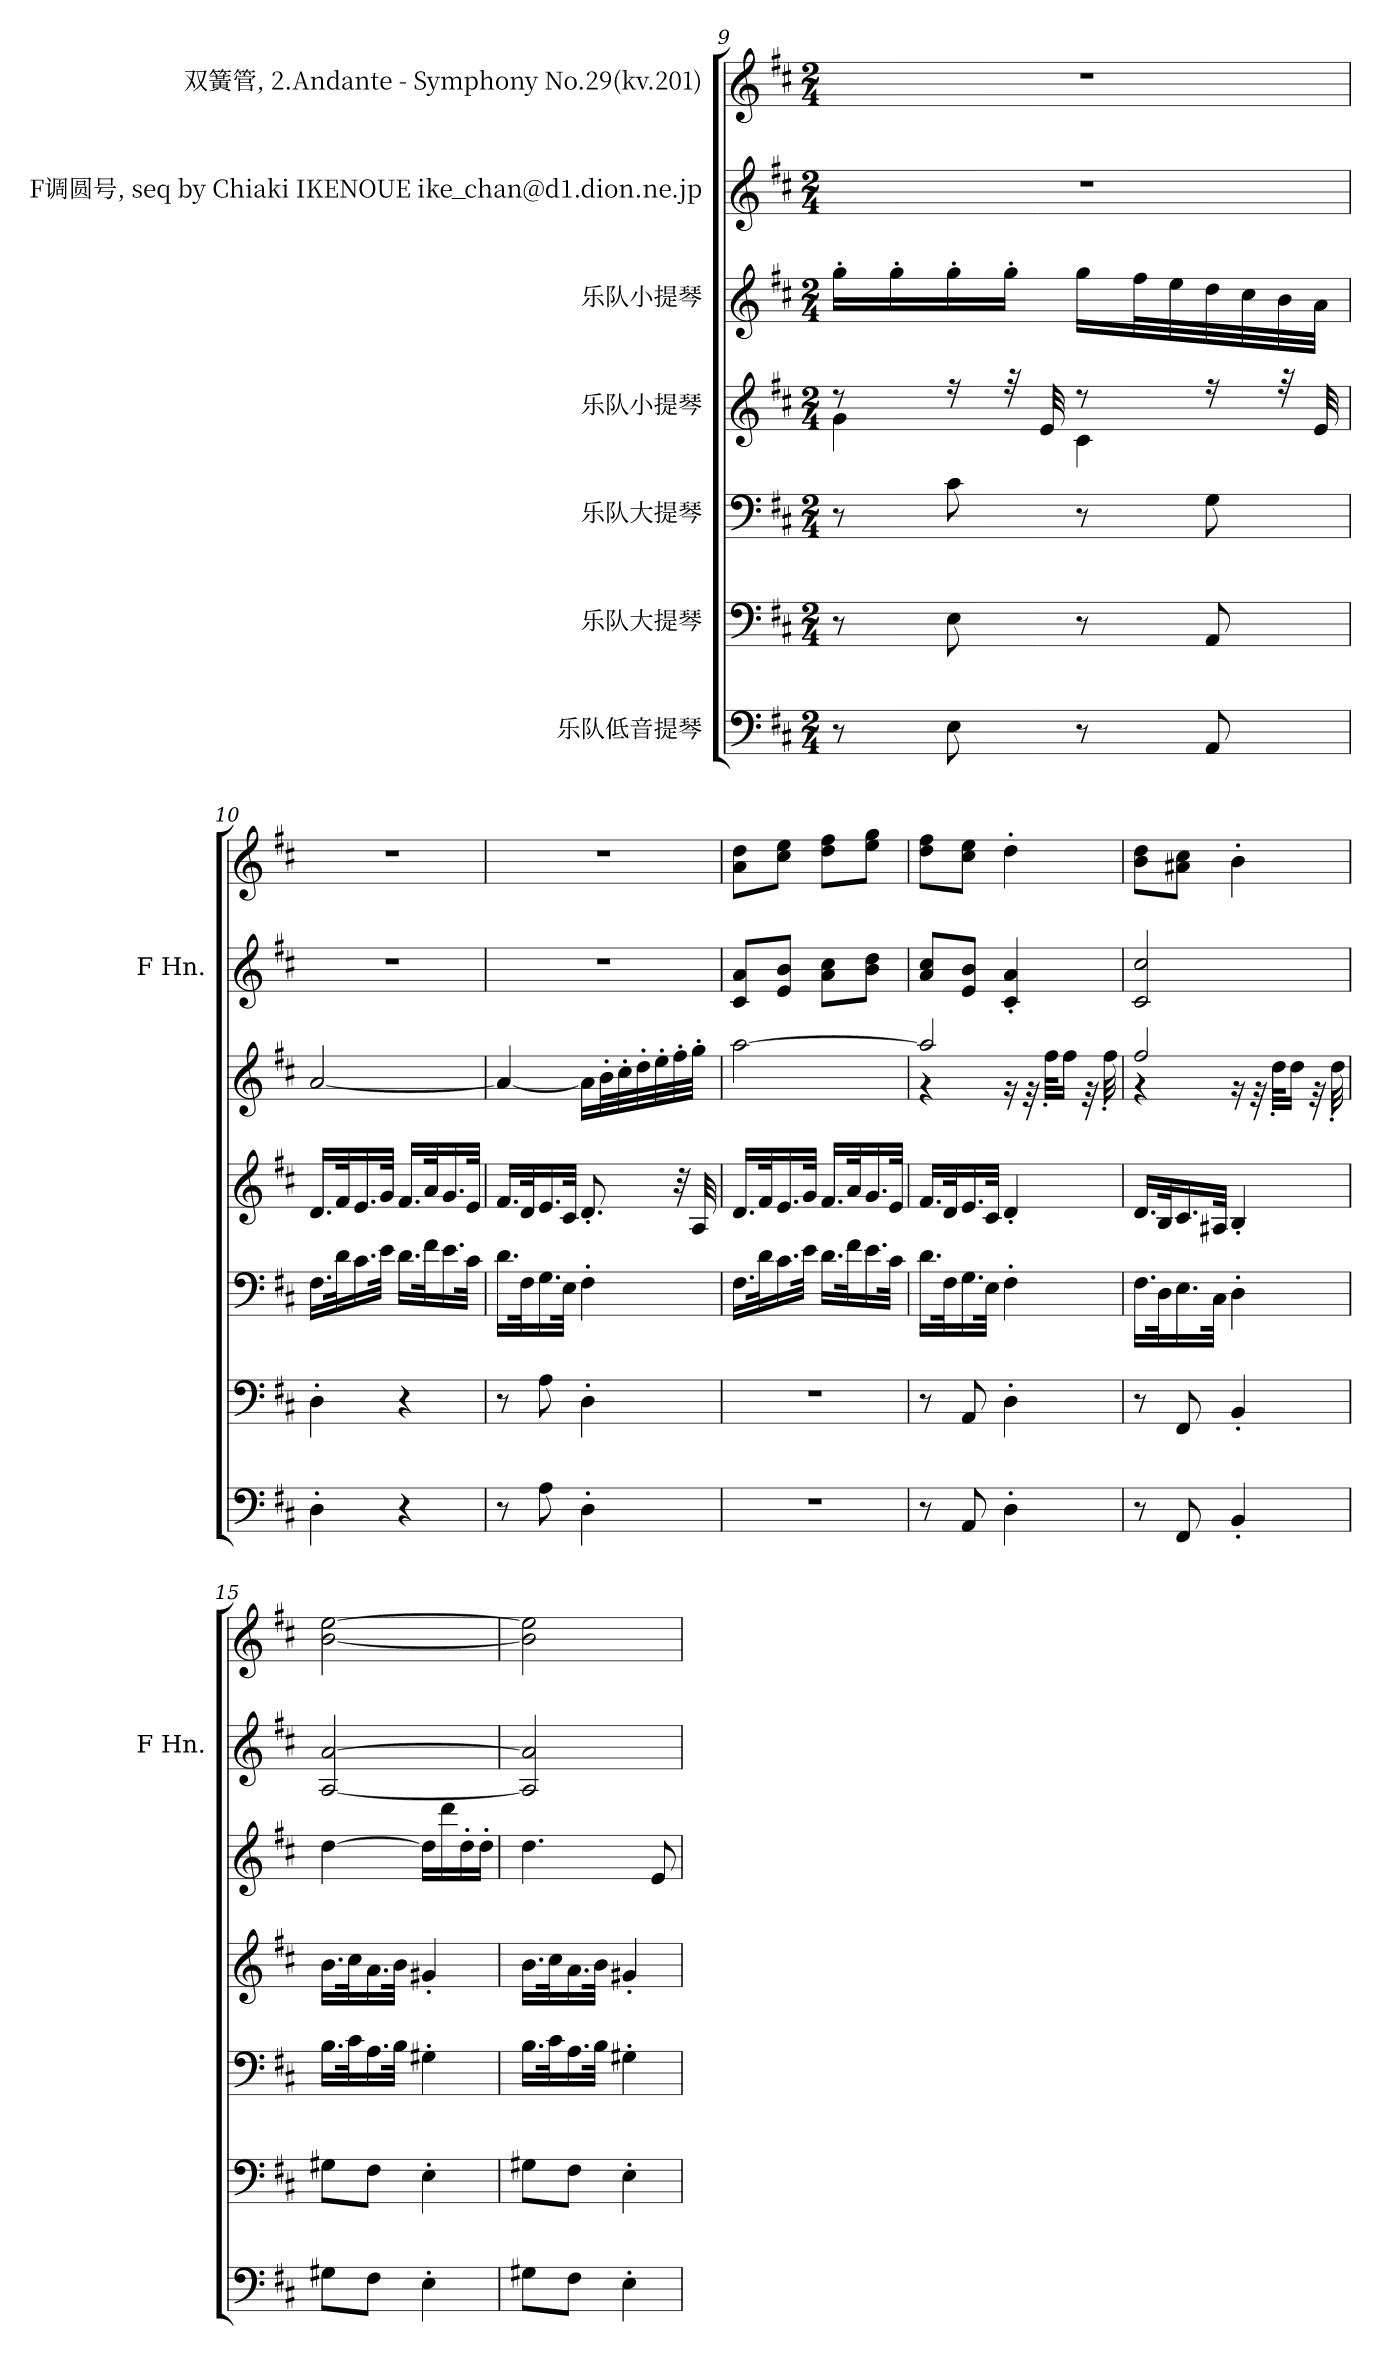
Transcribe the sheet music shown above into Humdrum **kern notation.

**kern	**kern	**kern	**kern	**kern	**kern	**kern
*part7	*part6	*part5	*part4	*part3	*part2	*part1
*staff7	*staff6	*staff5	*staff4	*staff3	*staff2	*staff1
*I"乐队低音提琴	*I"乐队大提琴	*I"乐队大提琴	*I"乐队小提琴	*I"乐队小提琴	*I"F调圆号, seq by Chiaki IKENOUE ike_chan@d1.dion.ne.jp	*I"双簧管, 2.Andante - Symphony No.29(kv.201)
*	*	*	*	*	*I'F Hn.	*
*clefF4	*clefF4	*clefF4	*clefG2	*clefG2	*clefG2	*clefG2
*ITrd7c12	*	*	*	*	*ITrd4c7	*
*k[f#c#]	*k[f#c#]	*k[f#c#]	*k[f#c#]	*k[f#c#]	*k[f#]	*k[f#c#]
*M2/4	*M2/4	*M2/4	*M2/4	*M2/4	*M2/4	*M2/4
=9	=9	=9	=9	=9	=9	=9
*	*	*	*^	*	*	*
8r	8r	8r	8r	4g\	16gg'\LL	2r	2r
.	.	.	.	.	16gg'\	.	.
8EE\	8E\	8c#\	16r	.	16gg'\	.	.
.	.	.	32r	.	16gg'\JJ	.	.
.	.	.	32e/	.	.	.	.
8r	8r	8r	8r	4c#\	16gg\LL	.	.
.	.	.	.	.	32ff#\L	.	.
.	.	.	.	.	32ee\	.	.
8AAA/	8AA/	8G\	16r	.	32dd\	.	.
.	.	.	.	.	32cc#\	.	.
.	.	.	32r	.	32b\	.	.
.	.	.	32e/	.	32a\JJJ	.	.
*	*	*	*v	*v	*	*	*
=10	=10	=10	=10	=10	=10	=10
4DD'\	4D'\	16.F#\LL	16.d/LL	[2a/	2r	2r
.	.	32d\K	32f#/K	.	.	.
.	.	16.c#\	16.e/	.	.	.
.	.	32e\JJk	32g/JJk	.	.	.
4r	4r	16.d\LL	16.f#/LL	.	.	.
.	.	32f#\K	32a/K	.	.	.
.	.	16.e\	16.g/	.	.	.
.	.	32c#\JJk	32e/JJk	.	.	.
!!LO:PB:g=z
=11	=11	=11	=11	=11	=11	=11
8r	8r	16.d\LL	16.f#/LL	4a/_	2r	2r
.	.	32F#\K	32d/K	.	.	.
8AA\	8A\	16.G\	16.e/	.	.	.
.	.	32E\JJk	32c#/JJk	.	.	.
4DD'\	4D'\	4F#'\	8.d'/	16a\LL]	.	.
.	.	.	.	32b'\L	.	.
.	.	.	.	32cc#'\	.	.
.	.	.	.	32dd'\	.	.
.	.	.	.	32ee'\	.	.
.	.	.	32r	32ff#'\	.	.
.	.	.	32A/	32gg'\JJJ	.	.
=12	=12	=12	=12	=12	=12	=12
2r	2r	16.F#\LL	16.d/LL	[2aa\	8F#/ 8d/L	8a\ 8dd\L
.	.	32d\K	32f#/K	.	.	.
.	.	16.c#\	16.e/	.	8A/ 8e/J	8cc#\ 8ee\J
.	.	32e\JJk	32g/JJk	.	.	.
.	.	16.d\LL	16.f#/LL	.	8d\ 8f#\L	8dd\ 8ff#\L
.	.	32f#\K	32a/K	.	.	.
.	.	16.e\	16.g/	.	8e\ 8g\J	8ee\ 8gg\J
.	.	32c#\JJk	32e/JJk	.	.	.
=13	=13	=13	=13	=13	=13	=13
*	*	*	*	*^	*	*
8r	8r	16.d\LL	16.f#/LL	2aa/]	4r	8d/ 8f#/L	8dd\ 8ff#\L
.	.	32F#\K	32d/K	.	.	.	.
8AAA/	8AA/	16.G\	16.e/	.	.	8A/ 8e/J	8cc#\ 8ee\J
.	.	32E\JJk	32c#/JJk	.	.	.	.
*	*	*	*	*	*	*	*MM42
4DD'\	4D'\	4F#'\	4d'/	.	16r	4F#/' 4d/'	4dd'\
.	.	.	.	.	32r	.	.
.	.	.	.	.	32ff#'\KLL	.	.
.	.	.	.	.	16ff#\JJ	.	.
.	.	.	.	.	32r	.	.
.	.	.	.	.	32ff#'\	.	.
!!LO:PB:g=z
=14	=14	=14	=14	=14	=14	=14	=14
8r	8r	16.F#\LL	16.d/LL	2ff#/	4r	2F#/ 2f#/	8b\ 8dd\L
.	.	32D\K	32B/K	.	.	.	.
8FFF#/	8FF#/	16.E\	16.c#/	.	.	.	8a#X\ 8cc#\J
.	.	32C#\JJk	32A#X/JJk	.	.	.	.
4BBB'/	4BB'/	4D'\	4B'/	.	16r	.	4b'\
.	.	.	.	.	32r	.	.
.	.	.	.	.	32dd'\KLL	.	.
.	.	.	.	.	16dd\JJ	.	.
.	.	.	.	.	32r	.	.
.	.	.	.	.	32dd'\	.	.
*	*	*	*	*v	*v	*	*
=15	=15	=15	=15	=15	=15	=15
8GG#X\L	8G#X\L	16.B\LL	16.b\LL	[4dd\	[2D/ [2d/	[2b\ [2ee\
.	.	32c#\K	32cc#\K	.	.	.
8FF#\J	8F#\J	16.A\	16.a\	.	.	.
.	.	32B\JJk	32b\JJk	.	.	.
4EE'\	4E'\	4G#X'\	4g#X'/	16dd\LL]	.	.
.	.	.	.	16ddd\	.	.
.	.	.	.	16dd'\	.	.
.	.	.	.	16dd'\JJ	.	.
=16	=16	=16	=16	=16	=16	=16
*	*	*	*	*	*	*MM40
8GG#X\L	8G#X\L	16.B\LL	16.b\LL	4.dd\	2D/] 2d/]	2b\] 2ee\]
.	.	32c#\K	32cc#\K	.	.	.
8FF#\J	8F#\J	16.A\	16.a\	.	.	.
.	.	32B\JJk	32b\JJk	.	.	.
4EE'\	4E'\	4G#X'\	4g#X'/	.	.	.
.	.	.	.	8e/	.	.
=	=	=	=	=	=	=
*-	*-	*-	*-	*-	*-	*-
